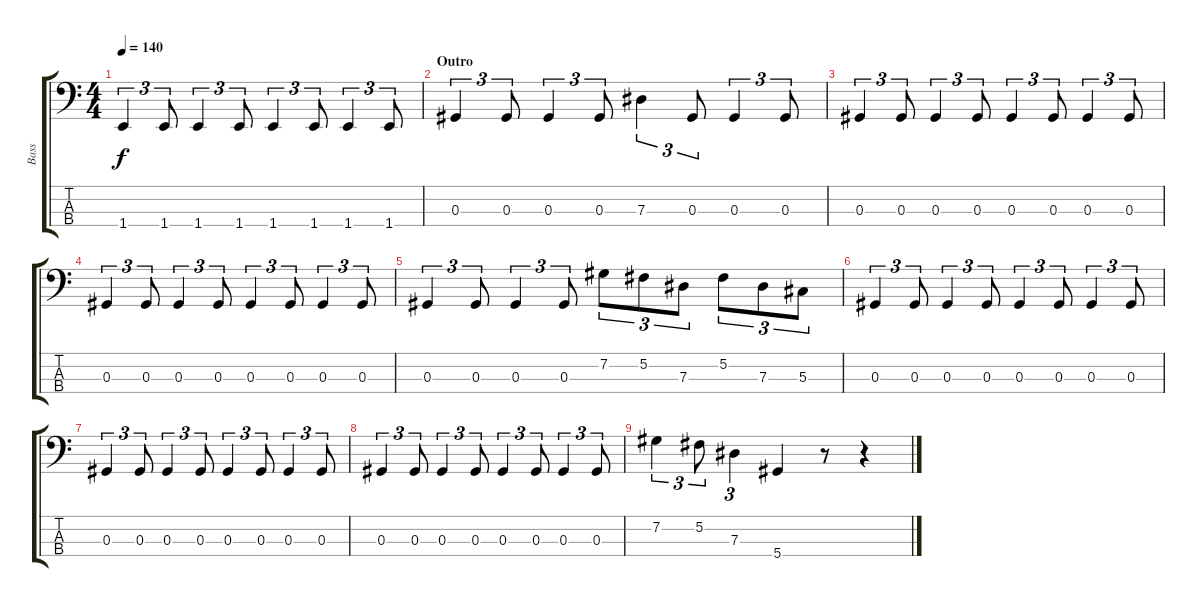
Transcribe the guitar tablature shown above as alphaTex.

\track ("Bass" "Bass") {instrument electricbasspick}
\staff {score tabs}
\tuning (Gb2 Db2 Ab1 Eb1) {hide}
\ts (4 4)
\tempo 140
\clef f4
\ks c
1.4{t}.4{tu (3 2) dy f} 1.4.8{tu (3 2)} 1.4.4{tu (3 2)} 1.4.8{tu (3 2)} 1.4.4{tu (3 2)} 1.4.8{tu (3 2)} 1.4.4{tu (3 2)} 1.4.8{tu (3 2)} |
\section ("" "Outro")
0.3.4{tu (3 2)} 0.3.8{tu (3 2)} 0.3.4{tu (3 2)} 0.3.8{tu (3 2)} 7.3.4{tu (3 2)} 0.3.8{tu (3 2)} 0.3.4{tu (3 2)} 0.3.8{tu (3 2)} |
0.3.4{tu (3 2)} 0.3.8{tu (3 2)} 0.3.4{tu (3 2)} 0.3.8{tu (3 2)} 0.3.4{tu (3 2)} 0.3.8{tu (3 2)} 0.3.4{tu (3 2)} 0.3.8{tu (3 2)} |
0.3.4{tu (3 2)} 0.3.8{tu (3 2)} 0.3.4{tu (3 2)} 0.3.8{tu (3 2)} 0.3.4{tu (3 2)} 0.3.8{tu (3 2)} 0.3.4{tu (3 2)} 0.3.8{tu (3 2)} |
0.3.4{tu (3 2)} 0.3.8{tu (3 2)} 0.3.4{tu (3 2)} 0.3.8{tu (3 2)} 7.2.8{tu (3 2)} 5.2.8{tu (3 2)} 7.3.8{tu (3 2)} 5.2.8{tu (3 2)} 7.3.8{tu (3 2)} 5.3.8{tu (3 2)} |
0.3.4{tu (3 2)} 0.3.8{tu (3 2)} 0.3.4{tu (3 2)} 0.3.8{tu (3 2)} 0.3.4{tu (3 2)} 0.3.8{tu (3 2)} 0.3.4{tu (3 2)} 0.3.8{tu (3 2)} |
0.3.4{tu (3 2)} 0.3.8{tu (3 2)} 0.3.4{tu (3 2)} 0.3.8{tu (3 2)} 0.3.4{tu (3 2)} 0.3.8{tu (3 2)} 0.3.4{tu (3 2)} 0.3.8{tu (3 2)} |
0.3.4{tu (3 2)} 0.3.8{tu (3 2)} 0.3.4{tu (3 2)} 0.3.8{tu (3 2)} 0.3.4{tu (3 2)} 0.3.8{tu (3 2)} 0.3.4{tu (3 2)} 0.3.8{tu (3 2)} |
7.2.4{tu (3 2)} 5.2.8{tu (3 2)} 7.3.4{tu (3 2)} 5.4.4 r.8 r.4
